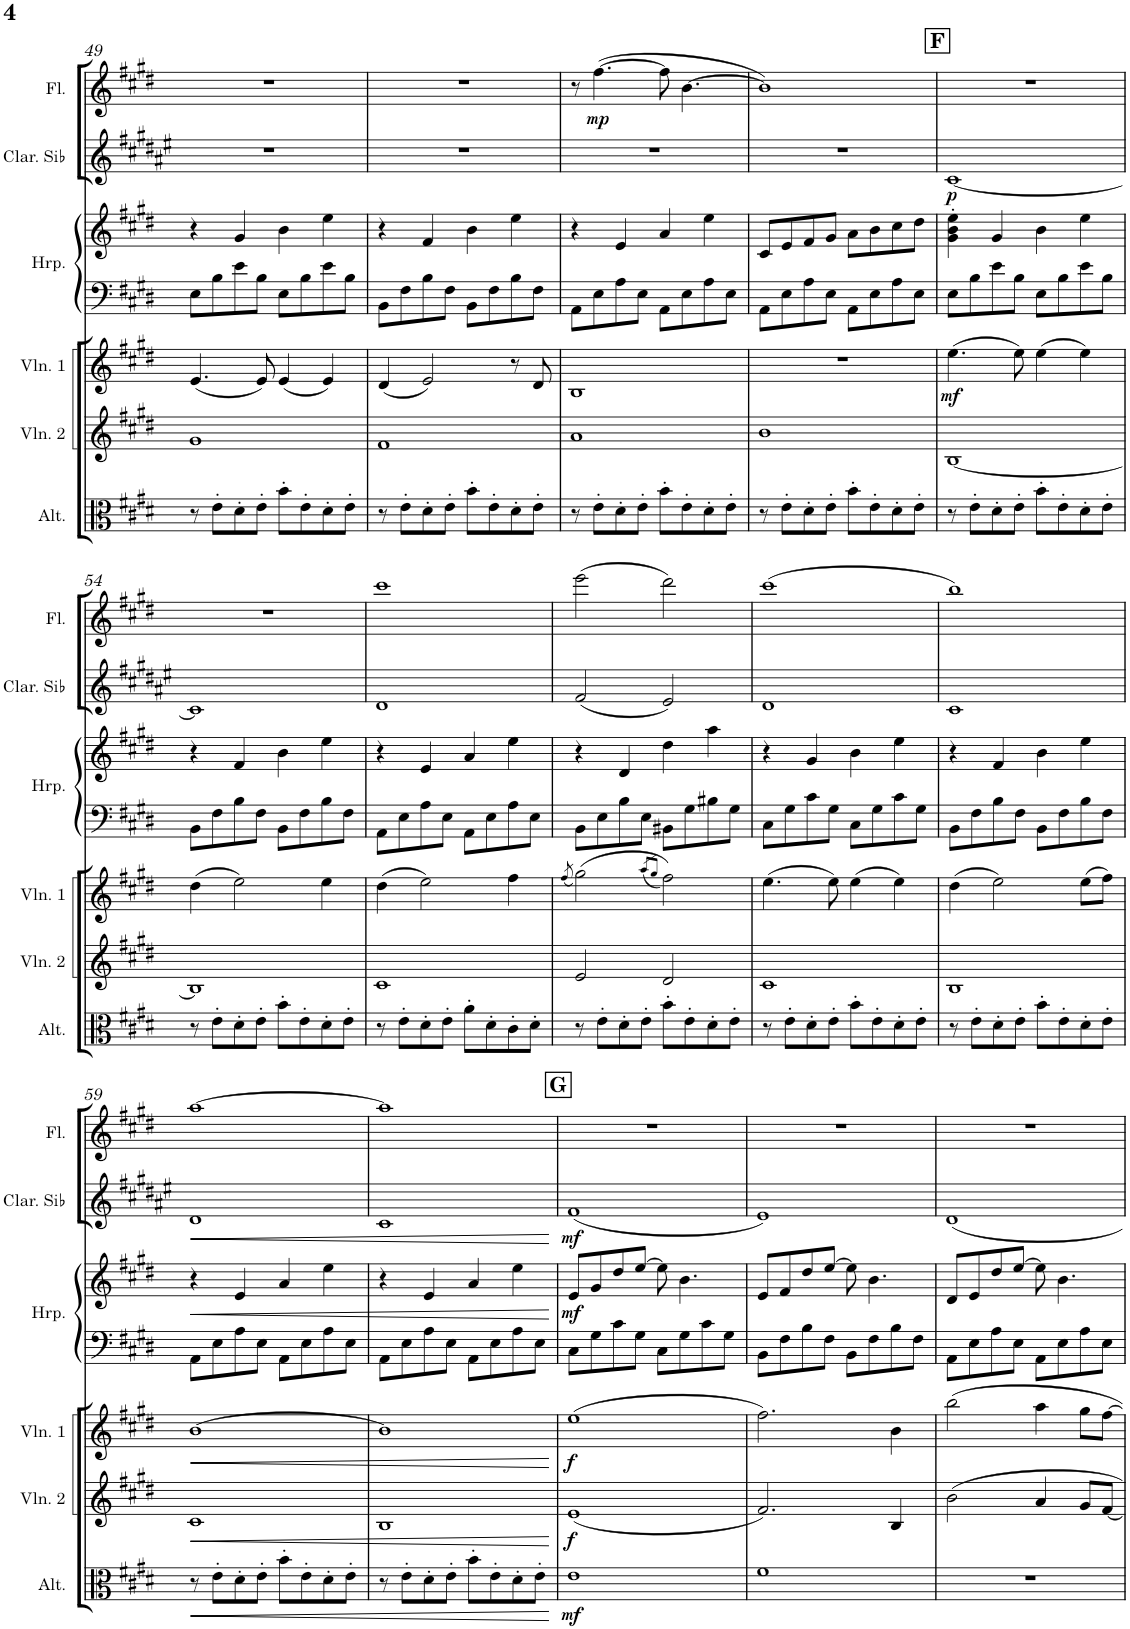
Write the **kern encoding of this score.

**kern	**dynam	**kern	**dynam	**kern	**dynam	**kern	**kern	**dynam	**kern	**dynam	**kern	**dynam
*part6	*part6	*part5	*part5	*part4	*part4	*part3	*part3	*part3	*part2	*part2	*part1	*part1
*staff7	*staff7	*staff6	*staff6	*staff5	*staff5	*staff4	*staff3	*staff3/4	*staff2	*staff2	*staff1	*staff1
*I"Alto	*	*I"Violon 2	*	*I"Violon 1	*	*I"Harpe	*	*	*I"Clarinette en Sib	*	*I"Flûte	*
*I'Alt.	*	*I'Vln. 2	*	*I'Vln. 1	*	*I'Hrp.	*	*	*I'Clar. Sib	*	*I'Fl.	*
!!LO:PB:g=z
*clefC3	*	*clefG2	*	*clefG2	*	*clefF4	*clefG2	*	*clefG2	*	*clefG2	*
*	*	*	*	*	*	*	*	*	*Trd1c2	*	*	*
*k[f#c#g#d#]	*	*k[f#c#g#d#]	*	*k[f#c#g#d#]	*	*k[f#c#g#d#]	*k[f#c#g#d#]	*	*k[f#c#g#d#a#e#]	*	*k[f#c#g#d#]	*
*M4/4	*	*M4/4	*	*M4/4	*	*M4/4	*M4/4	*	*M4/4	*	*M4/4	*
=49	=49	=49	=49	=49	=49	=49	=49	=49	=49	=49	=49	=49
8r	.	1g#	.	(4.e/	.	8E\L	4r	.	1r	.	1r	.
8e'\L	.	.	.	.	.	8B\	.	.	.	.	.	.
8d#'\	.	.	.	.	.	8e\	4g#/	.	.	.	.	.
8e'\J	.	.	.	8e/)	.	8B\J	.	.	.	.	.	.
8b'\L	.	.	.	(4e/	.	8E\L	4b\	.	.	.	.	.
8e'\	.	.	.	.	.	8B\	.	.	.	.	.	.
8d#'\	.	.	.	4e/)	.	8e\	4ee\	.	.	.	.	.
8e'\J	.	.	.	.	.	8B\J	.	.	.	.	.	.
=50	=50	=50	=50	=50	=50	=50	=50	=50	=50	=50	=50	=50
8r	.	1f#	.	(4d#/	.	8BB\L	4r	.	1r	.	1r	.
8e'\L	.	.	.	.	.	8F#\	.	.	.	.	.	.
8d#'\	.	.	.	2e/)	.	8B\	4f#/	.	.	.	.	.
8e'\J	.	.	.	.	.	8F#\J	.	.	.	.	.	.
8b'\L	.	.	.	.	.	8BB\L	4b\	.	.	.	.	.
8e'\	.	.	.	.	.	8F#\	.	.	.	.	.	.
8d#'\	.	.	.	8r	.	8B\	4ee\	.	.	.	.	.
8e'\J	.	.	.	8d#/	.	8F#\J	.	.	.	.	.	.
=51	=51	=51	=51	=51	=51	=51	=51	=51	=51	=51	=51	=51
8r	.	1a	.	1B	.	8AA\L	4r	.	1r	.	8r	.
!	!	!	!	!	!	!	!	!	!	!	!	!LO:DY:b
8e'\L	.	.	.	.	.	8E\	.	.	.	.	([4.ff#\	mp
8d#'\	.	.	.	.	.	8A\	4e/	.	.	.	.	.
8e'\J	.	.	.	.	.	8E\J	.	.	.	.	.	.
8b'\L	.	.	.	.	.	8AA\L	4a/	.	.	.	8ff#\]	.
8e'\	.	.	.	.	.	8E\	.	.	.	.	[4.b\	.
8d#'\	.	.	.	.	.	8A\	4ee\	.	.	.	.	.
8e'\J	.	.	.	.	.	8E\J	.	.	.	.	.	.
=52	=52	=52	=52	=52	=52	=52	=52	=52	=52	=52	=52	=52
8r	.	1b	.	1r	.	8AA\L	8c#/L	.	1r	.	1b])	.
8e'\L	.	.	.	.	.	8E\	8e/	.	.	.	.	.
8d#'\	.	.	.	.	.	8A\	8f#/	.	.	.	.	.
8e'\J	.	.	.	.	.	8E\J	8g#/J	.	.	.	.	.
8b'\L	.	.	.	.	.	8AA\L	8a\L	.	.	.	.	.
8e'\	.	.	.	.	.	8E\	8b\	.	.	.	.	.
8d#'\	.	.	.	.	.	8A\	8cc#\	.	.	.	.	.
8e'\J	.	.	.	.	.	8E\J	8dd#\J	.	.	.	.	.
!!LO:REH:place=s1:a:B:cj:fs=13:t=F
=53	=53	=53	=53	=53	=53	=53	=53	=53	=53	=53	=53	=53
!	!	!	!	!	!LO:DY:b	!	!	!	!	!LO:DY:b	!	!
8r	.	[1B	.	(4.ee\	mf	8E\L	4g#\' 4b\' 4ee\'	.	[1c#	p	1r	.
8e'\L	.	.	.	.	.	8B\	.	.	.	.	.	.
8d#'\	.	.	.	.	.	8e\	4g#/	.	.	.	.	.
8e'\J	.	.	.	8ee\)	.	8B\J	.	.	.	.	.	.
8b'\L	.	.	.	(4ee\	.	8E\L	4b\	.	.	.	.	.
8e'\	.	.	.	.	.	8B\	.	.	.	.	.	.
8d#'\	.	.	.	4ee\)	.	8e\	4ee\	.	.	.	.	.
8e'\J	.	.	.	.	.	8B\J	.	.	.	.	.	.
!!LO:LB:g=z
=54	=54	=54	=54	=54	=54	=54	=54	=54	=54	=54	=54	=54
8r	.	1B]	.	(4dd#\	.	8BB\L	4r	.	1c#]	.	1r	.
8e'\L	.	.	.	.	.	8F#\	.	.	.	.	.	.
8d#'\	.	.	.	2ee\)	.	8B\	4f#/	.	.	.	.	.
8e'\J	.	.	.	.	.	8F#\J	.	.	.	.	.	.
8b'\L	.	.	.	.	.	8BB\L	4b\	.	.	.	.	.
8e'\	.	.	.	.	.	8F#\	.	.	.	.	.	.
8d#'\	.	.	.	4ee\	.	8B\	4ee\	.	.	.	.	.
8e'\J	.	.	.	.	.	8F#\J	.	.	.	.	.	.
=55	=55	=55	=55	=55	=55	=55	=55	=55	=55	=55	=55	=55
8r	.	1c#	.	(4dd#\	.	8AA\L	4r	.	1d#	.	1ccc#	.
8e'\L	.	.	.	.	.	8E\	.	.	.	.	.	.
8d#'\	.	.	.	2ee\)	.	8A\	4e/	.	.	.	.	.
8e'\J	.	.	.	.	.	8E\J	.	.	.	.	.	.
8a'\L	.	.	.	.	.	8AA\L	4a/	.	.	.	.	.
8d#'\	.	.	.	.	.	8E\	.	.	.	.	.	.
8c#'\	.	.	.	4ff#\	.	8A\	4ee\	.	.	.	.	.
8d#'\J	.	.	.	.	.	8E\J	.	.	.	.	.	.
=56	=56	=56	=56	=56	=56	=56	=56	=56	=56	=56	=56	=56
.	.	.	.	(8qff#/	.	.	.	.	.	.	.	.
8r	.	2e/	.	(2gg#\)	.	8BB\L	4r	.	(2f#/	.	(2eee\	.
8e'\L	.	.	.	.	.	8E\	.	.	.	.	.	.
8d#'\	.	.	.	.	.	8B\	4d#/	.	.	.	.	.
8e'\J	.	.	.	.	.	8E\J	.	.	.	.	.	.
.	.	.	.	(8qaa/L	.	.	.	.	.	.	.	.
.	.	.	.	8qgg#/J	.	.	.	.	.	.	.	.
8b'\L	.	2d#/	.	2ff#\))	.	8BB#X\L	4dd#\	.	2e#/)	.	2ddd#\)	.
8e'\	.	.	.	.	.	8G#\	.	.	.	.	.	.
8d#'\	.	.	.	.	.	8B#X\	4aa\	.	.	.	.	.
8e'\J	.	.	.	.	.	8G#\J	.	.	.	.	.	.
=57	=57	=57	=57	=57	=57	=57	=57	=57	=57	=57	=57	=57
8r	.	1c#	.	(4.ee\	.	8C#\L	4r	.	1d#	.	(1ccc#	.
8e'\L	.	.	.	.	.	8G#\	.	.	.	.	.	.
8d#'\	.	.	.	.	.	8c#\	4g#/	.	.	.	.	.
8e'\J	.	.	.	8ee\)	.	8G#\J	.	.	.	.	.	.
8b'\L	.	.	.	(4ee\	.	8C#\L	4b\	.	.	.	.	.
8e'\	.	.	.	.	.	8G#\	.	.	.	.	.	.
8d#'\	.	.	.	4ee\)	.	8c#\	4ee\	.	.	.	.	.
8e'\J	.	.	.	.	.	8G#\J	.	.	.	.	.	.
=58	=58	=58	=58	=58	=58	=58	=58	=58	=58	=58	=58	=58
8r	.	1B	.	(4dd#\	.	8BB\L	4r	.	1c#	.	1bb)	.
8e'\L	.	.	.	.	.	8F#\	.	.	.	.	.	.
8d#'\	.	.	.	2ee\)	.	8B\	4f#/	.	.	.	.	.
8e'\J	.	.	.	.	.	8F#\J	.	.	.	.	.	.
8b'\L	.	.	.	.	.	8BB\L	4b\	.	.	.	.	.
8e'\	.	.	.	.	.	8F#\	.	.	.	.	.	.
8d#'\	.	.	.	(8ee\L	.	8B\	4ee\	.	.	.	.	.
8e'\J	.	.	.	8ff#\J)	.	8F#\J	.	.	.	.	.	.
!!LO:LB:g=z
=59	=59	=59	=59	=59	=59	=59	=59	=59	=59	=59	=59	=59
!	!LO:HP:b	!	!LO:HP:b	!	!LO:HP:b	!	!	!LO:HP:b	!	!LO:HP:b	!	!
8r	<	1c#	<	[1b	<	8AA\L	4r	<	1d#	<	[1aa	.
8e'\L	.	.	.	.	.	8E\	.	.	.	.	.	.
8d#'\	.	.	.	.	.	8A\	4e/	.	.	.	.	.
8e'\J	.	.	.	.	.	8E\J	.	.	.	.	.	.
8b'\L	.	.	.	.	.	8AA\L	4a/	.	.	.	.	.
8e'\	.	.	.	.	.	8E\	.	.	.	.	.	.
8d#'\	.	.	.	.	.	8A\	4ee\	.	.	.	.	.
8e'\J	.	.	.	.	.	8E\J	.	.	.	.	.	.
=60	=60	=60	=60	=60	=60	=60	=60	=60	=60	=60	=60	=60
8r	.	1B	.	1b]	.	8AA\L	4r	.	1c#	.	1aa]	.
8e'\L	.	.	.	.	.	8E\	.	.	.	.	.	.
8d#'\	.	.	.	.	.	8A\	4e/	.	.	.	.	.
8e'\J	.	.	.	.	.	8E\J	.	.	.	.	.	.
8b'\L	.	.	.	.	.	8AA\L	4a/	.	.	.	.	.
8e'\	.	.	.	.	.	8E\	.	.	.	.	.	.
8d#'\	.	.	.	.	.	8A\	4ee\	.	.	.	.	.
8e'\J	.	.	.	.	.	8E\J	.	.	.	.	.	.
.	[	.	[	.	[	.	.	[	.	[	.	.
!!LO:REH:place=s1:a:B:cj:fs=13:t=G
=61	=61	=61	=61	=61	=61	=61	=61	=61	=61	=61	=61	=61
!	!LO:DY:b	!	!LO:DY:b	!	!LO:DY:b	!	!	!LO:DY:b	!	!LO:DY:b	!	!
1e	mf	(1e	f	(1ee	f	8C#\L	8e/L	mf	(1f#	mf	1r	.
.	.	.	.	.	.	8G#\	8g#/	.	.	.	.	.
.	.	.	.	.	.	8c#\	8dd#/	.	.	.	.	.
.	.	.	.	.	.	8G#\J	[8ee/J	.	.	.	.	.
.	.	.	.	.	.	8C#\L	8ee\]	.	.	.	.	.
.	.	.	.	.	.	8G#\	4.b\	.	.	.	.	.
.	.	.	.	.	.	8c#\	.	.	.	.	.	.
.	.	.	.	.	.	8G#\J	.	.	.	.	.	.
=62	=62	=62	=62	=62	=62	=62	=62	=62	=62	=62	=62	=62
1f#	.	2.f#/)	.	2.ff#\)	.	8BB\L	8e/L	.	1e#)	.	1r	.
.	.	.	.	.	.	8F#\	8f#/	.	.	.	.	.
.	.	.	.	.	.	8B\	8dd#/	.	.	.	.	.
.	.	.	.	.	.	8F#\J	[8ee/J	.	.	.	.	.
.	.	.	.	.	.	8BB\L	8ee\]	.	.	.	.	.
.	.	.	.	.	.	8F#\	4.b\	.	.	.	.	.
.	.	4B/	.	4b\	.	8B\	.	.	.	.	.	.
.	.	.	.	.	.	8F#\J	.	.	.	.	.	.
=63	=63	=63	=63	=63	=63	=63	=63	=63	=63	=63	=63	=63
1r	.	2b\	.	2bb\	.	8AA\L	8d#/L	.	1d#	.	1r	.
.	.	.	.	.	.	8E\	8e/	.	.	.	.	.
.	.	.	.	.	.	8A\	8dd#/	.	.	.	.	.
.	.	.	.	.	.	8E\J	[8ee/J	.	.	.	.	.
.	.	4a/	.	4aa\	.	8AA\L	8ee\]	.	.	.	.	.
.	.	.	.	.	.	8E\	4.b\	.	.	.	.	.
.	.	8g#/L	.	8gg#\L	.	8A\	.	.	.	.	.	.
.	.	[8f#/J	.	[8ff#\J	.	8E\J	.	.	.	.	.	.
=	=	=	=	=	=	=	=	=	=	=	=	=
*-	*-	*-	*-	*-	*-	*-	*-	*-	*-	*-	*-	*-
